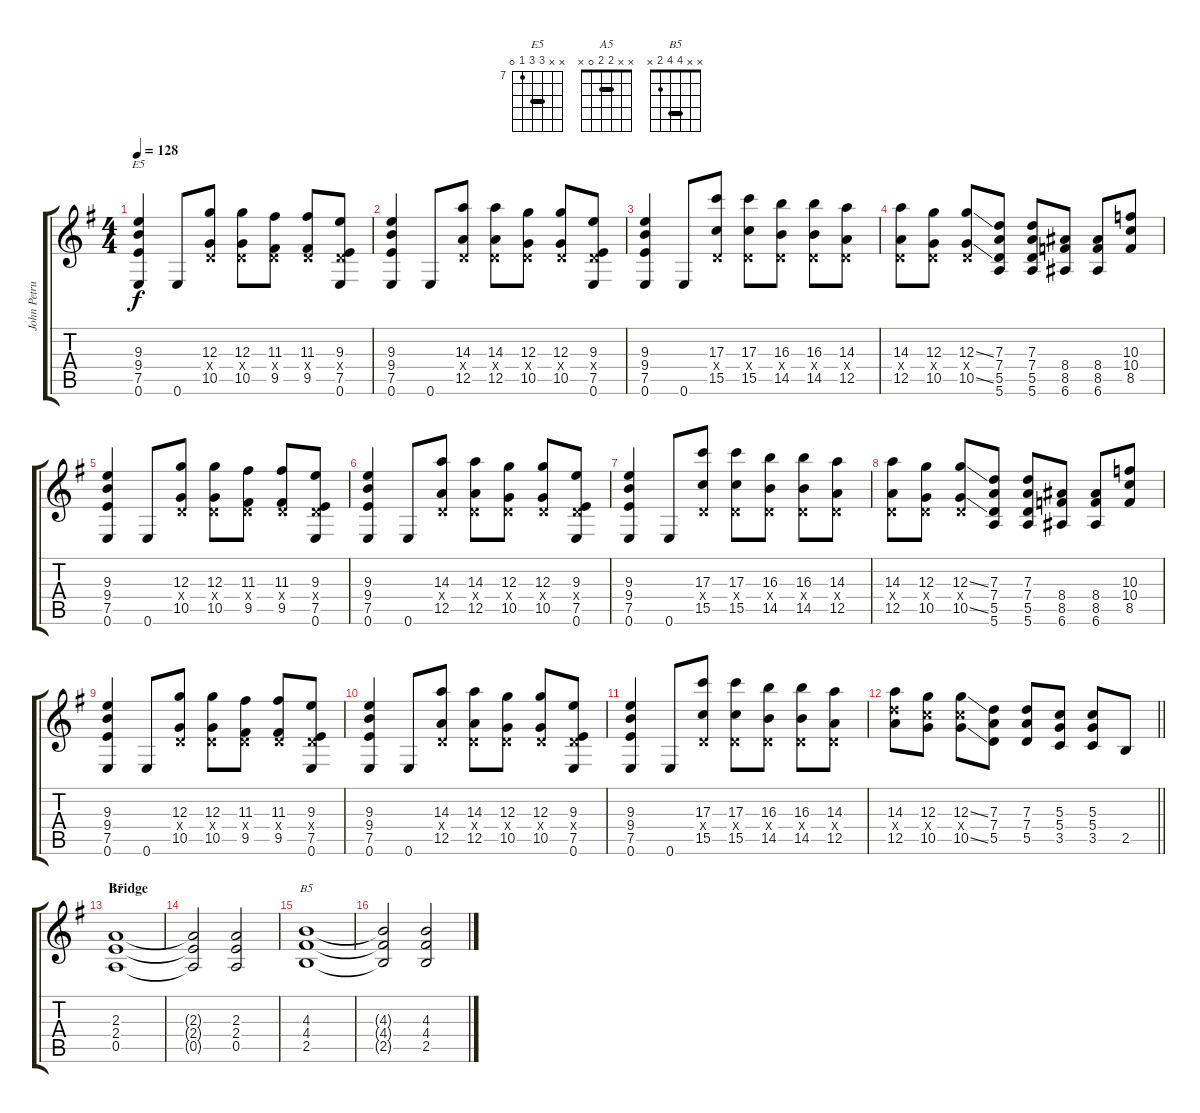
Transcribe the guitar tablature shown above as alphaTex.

\track ("John Petrucci (Rhythm)" "John Petru") {instrument distortionguitar}
\staff {score tabs}
\tuning (E4 B3 G3 D3 A2 E2) {hide}
\chord ("E5" x x 9 9 7 0) {firstfret 7 barre 9}
\chord ("A5" x x 2 2 0 x) {barre 2}
\chord ("B5" x x 4 4 2 x) {barre 4}
\ts (4 4)
\tempo 128
\clef g2
\ks eminor
(9.3 9.4 7.5 0.6).4{ch "E5" dy f} 0.6.8 (12.3 0.4{x} 10.5).8 (12.3 0.4{x} 10.5).8 (11.3 0.4{x} 9.5).8 (11.3 0.4{x} 9.5).8 (9.3 0.4{x} 7.5 0.6).8 |
(9.3 9.4 7.5 0.6).4 0.6.8 (14.3 0.4{x} 12.5).8 (14.3 0.4{x} 12.5).8 (12.3 0.4{x} 10.5).8 (12.3 0.4{x} 10.5).8 (9.3 0.4{x} 7.5 0.6).8 |
(9.3 9.4 7.5 0.6).4 0.6.8 (17.3 0.4{x} 15.5).8 (17.3 0.4{x} 15.5).8 (16.3 0.4{x} 14.5).8 (16.3 0.4{x} 14.5).8 (14.3 0.4{x} 12.5).8 |
(14.3 0.4{x} 12.5).8 (12.3 0.4{x} 10.5).8 (12.3{ss} 0.4{x} 10.5{ss}).8 (7.3 7.4 5.5 5.6).8 (7.3 7.4 5.5 5.6).8 (8.4 8.5 6.6).8 (8.4 8.5 6.6).8 (10.3 10.4 8.5).8 |
(9.3 9.4 7.5 0.6).4 0.6.8 (12.3 0.4{x} 10.5).8 (12.3 0.4{x} 10.5).8 (11.3 0.4{x} 9.5).8 (11.3 0.4{x} 9.5).8 (9.3 0.4{x} 7.5 0.6).8 |
(9.3 9.4 7.5 0.6).4 0.6.8 (14.3 0.4{x} 12.5).8 (14.3 0.4{x} 12.5).8 (12.3 0.4{x} 10.5).8 (12.3 0.4{x} 10.5).8 (9.3 0.4{x} 7.5 0.6).8 |
(9.3 9.4 7.5 0.6).4 0.6.8 (17.3 0.4{x} 15.5).8 (17.3 0.4{x} 15.5).8 (16.3 0.4{x} 14.5).8 (16.3 0.4{x} 14.5).8 (14.3 0.4{x} 12.5).8 |
(14.3 0.4{x} 12.5).8 (12.3 0.4{x} 10.5).8 (12.3{ss} 0.4{x} 10.5{ss}).8 (7.3 7.4 5.5 5.6).8 (7.3 7.4 5.5 5.6).8 (8.4 8.5 6.6).8 (8.4 8.5 6.6).8 (10.3 10.4 8.5).8 |
(9.3 9.4 7.5 0.6).4 0.6.8 (12.3 0.4{x} 10.5).8 (12.3 0.4{x} 10.5).8 (11.3 0.4{x} 9.5).8 (11.3 0.4{x} 9.5).8 (9.3 0.4{x} 7.5 0.6).8 |
(9.3 9.4 7.5 0.6).4 0.6.8 (14.3 0.4{x} 12.5).8 (14.3 0.4{x} 12.5).8 (12.3 0.4{x} 10.5).8 (12.3 0.4{x} 10.5).8 (9.3 0.4{x} 7.5 0.6).8 |
(9.3 9.4 7.5 0.6).4 0.6.8 (17.3 0.4{x} 15.5).8 (17.3 0.4{x} 15.5).8 (16.3 0.4{x} 14.5).8 (16.3 0.4{x} 14.5).8 (14.3 0.4{x} 12.5).8 |
\barLineRight lightlight
(14.3 12.4{x} 12.5).8 (12.3 10.4{x} 10.5).8 (12.3{ss} 10.4{x} 10.5{ss}).8 (7.3 7.4 5.5).8 (7.3 7.4 5.5).8 (5.3 5.4 3.5).8 (5.3 5.4 3.5).8 2.5.8 |
\section ("" "Bridge")
(2.3 2.4 0.5).1{ch "A5"} |
(2.3{t} 2.4{t} 0.5{t}).2 (2.3 2.4 0.5).2 |
(4.3 4.4 2.5).1{ch "B5"} |
(4.3{t} 4.4{t} 2.5{t}).2 (4.3 4.4 2.5).2
